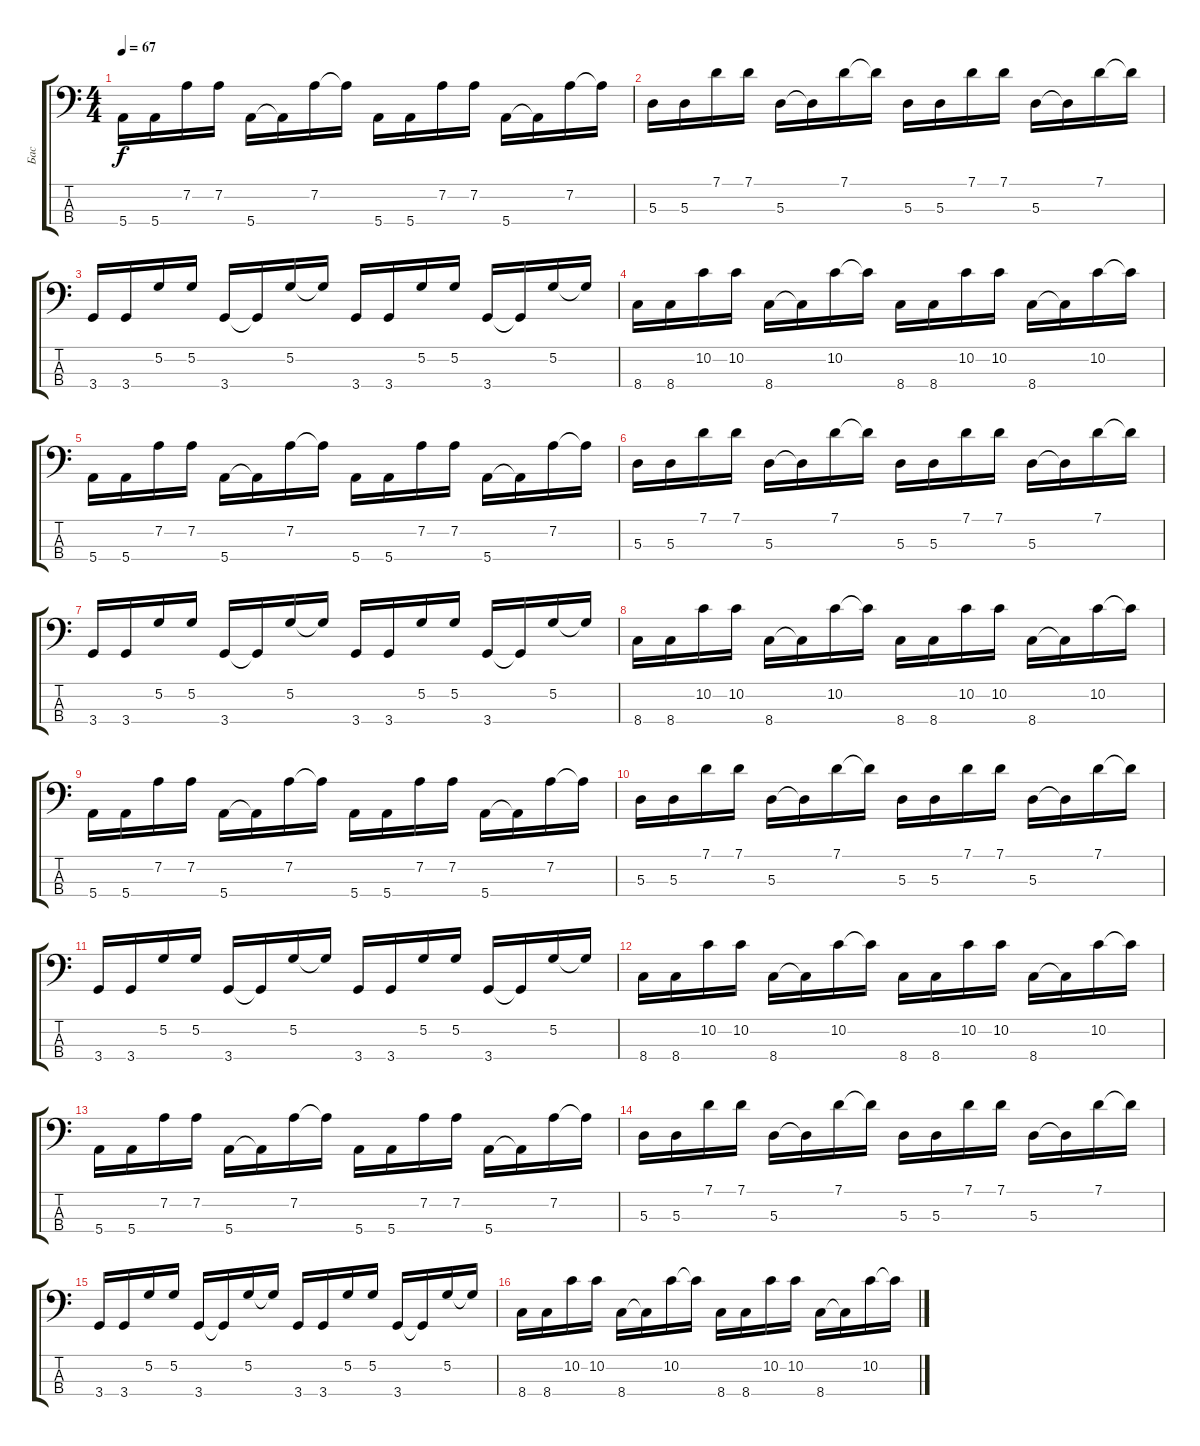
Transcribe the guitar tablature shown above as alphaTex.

\track ("Бас" "Бас") {instrument electricbasspick}
\staff {score tabs}
\tuning (G2 D2 A1 E1) {hide}
\ts (4 4)
\tempo 67
\clef f4
\ks c
5.4.16{dy f} 5.4.16 7.2.16 7.2.16 5.4.16 5.4{t}.16 7.2.16 7.2{t}.16 5.4.16 5.4.16 7.2.16 7.2.16 5.4.16 5.4{t}.16 7.2.16 7.2{t}.16 |
5.3.16 5.3.16 7.1.16 7.1.16 5.3.16 5.3{t}.16 7.1.16 7.1{t}.16 5.3.16 5.3.16 7.1.16 7.1.16 5.3.16 5.3{t}.16 7.1.16 7.1{t}.16 |
3.4.16 3.4.16 5.2.16 5.2.16 3.4.16 3.4{t}.16 5.2.16 5.2{t}.16 3.4.16 3.4.16 5.2.16 5.2.16 3.4.16 3.4{t}.16 5.2.16 5.2{t}.16 |
8.4.16 8.4.16 10.2.16 10.2.16 8.4.16 8.4{t}.16 10.2.16 10.2{t}.16 8.4.16 8.4.16 10.2.16 10.2.16 8.4.16 8.4{t}.16 10.2.16 10.2{t}.16 |
5.4.16 5.4.16 7.2.16 7.2.16 5.4.16 5.4{t}.16 7.2.16 7.2{t}.16 5.4.16 5.4.16 7.2.16 7.2.16 5.4.16 5.4{t}.16 7.2.16 7.2{t}.16 |
5.3.16 5.3.16 7.1.16 7.1.16 5.3.16 5.3{t}.16 7.1.16 7.1{t}.16 5.3.16 5.3.16 7.1.16 7.1.16 5.3.16 5.3{t}.16 7.1.16 7.1{t}.16 |
3.4.16 3.4.16 5.2.16 5.2.16 3.4.16 3.4{t}.16 5.2.16 5.2{t}.16 3.4.16 3.4.16 5.2.16 5.2.16 3.4.16 3.4{t}.16 5.2.16 5.2{t}.16 |
8.4.16 8.4.16 10.2.16 10.2.16 8.4.16 8.4{t}.16 10.2.16 10.2{t}.16 8.4.16 8.4.16 10.2.16 10.2.16 8.4.16 8.4{t}.16 10.2.16 10.2{t}.16 |
5.4.16 5.4.16 7.2.16 7.2.16 5.4.16 5.4{t}.16 7.2.16 7.2{t}.16 5.4.16 5.4.16 7.2.16 7.2.16 5.4.16 5.4{t}.16 7.2.16 7.2{t}.16 |
5.3.16 5.3.16 7.1.16 7.1.16 5.3.16 5.3{t}.16 7.1.16 7.1{t}.16 5.3.16 5.3.16 7.1.16 7.1.16 5.3.16 5.3{t}.16 7.1.16 7.1{t}.16 |
3.4.16 3.4.16 5.2.16 5.2.16 3.4.16 3.4{t}.16 5.2.16 5.2{t}.16 3.4.16 3.4.16 5.2.16 5.2.16 3.4.16 3.4{t}.16 5.2.16 5.2{t}.16 |
8.4.16 8.4.16 10.2.16 10.2.16 8.4.16 8.4{t}.16 10.2.16 10.2{t}.16 8.4.16 8.4.16 10.2.16 10.2.16 8.4.16 8.4{t}.16 10.2.16 10.2{t}.16 |
5.4.16 5.4.16 7.2.16 7.2.16 5.4.16 5.4{t}.16 7.2.16 7.2{t}.16 5.4.16 5.4.16 7.2.16 7.2.16 5.4.16 5.4{t}.16 7.2.16 7.2{t}.16 |
5.3.16 5.3.16 7.1.16 7.1.16 5.3.16 5.3{t}.16 7.1.16 7.1{t}.16 5.3.16 5.3.16 7.1.16 7.1.16 5.3.16 5.3{t}.16 7.1.16 7.1{t}.16 |
3.4.16 3.4.16 5.2.16 5.2.16 3.4.16 3.4{t}.16 5.2.16 5.2{t}.16 3.4.16 3.4.16 5.2.16 5.2.16 3.4.16 3.4{t}.16 5.2.16 5.2{t}.16 |
8.4.16 8.4.16 10.2.16 10.2.16 8.4.16 8.4{t}.16 10.2.16 10.2{t}.16 8.4.16 8.4.16 10.2.16 10.2.16 8.4.16 8.4{t}.16 10.2.16 10.2{t}.16
